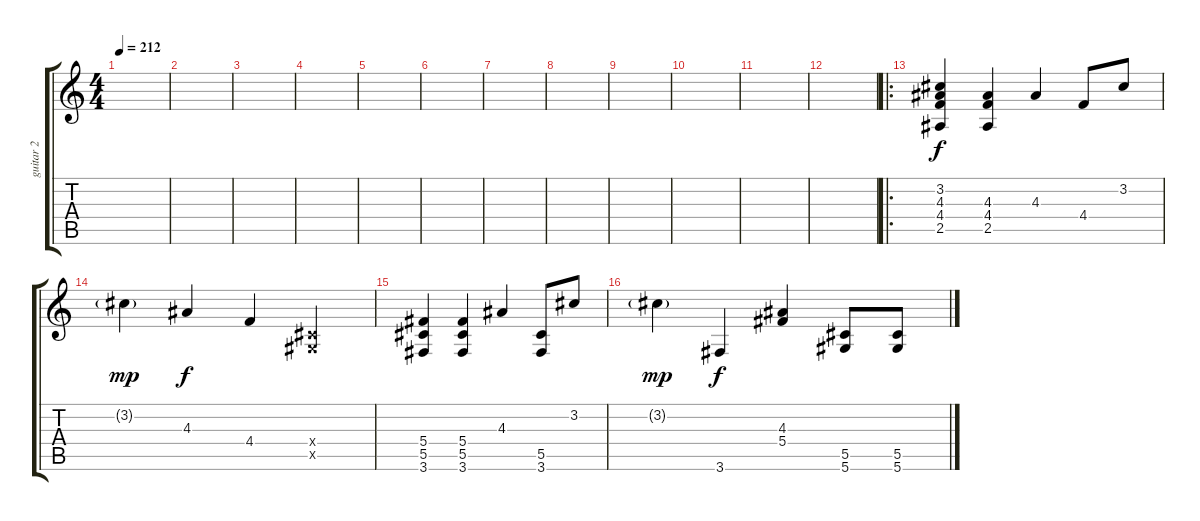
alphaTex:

\track ("guitar 2" "guitar 2") {instrument distortionguitar}
\staff {score tabs}
\tuning (Eb4 Bb3 Gb3 Db3 Ab2 Eb2) {hide}
\ts (4 4)
\tempo 212
\clef g2
\ks c
|
|
|
|
|
|
|
|
|
|
|
|
\ro
(3.2 4.3 4.4 2.5).4 (4.3 4.4 2.5).4 4.3.4 4.4.8 3.2.8 |
3.2{g}.4{dy mp} 4.3.4{dy f} 4.4.4 (0.4{x} 0.5{x}).4 |
(5.4 5.5 3.6).4 (5.4 5.5 3.6).4 4.3.4 (5.5 3.6).8 3.2.8 |
3.2{g}.4{dy mp} 3.6.4{dy f} (4.3 5.4{ss}).4 (5.5 5.6).8 (5.5 5.6).8
